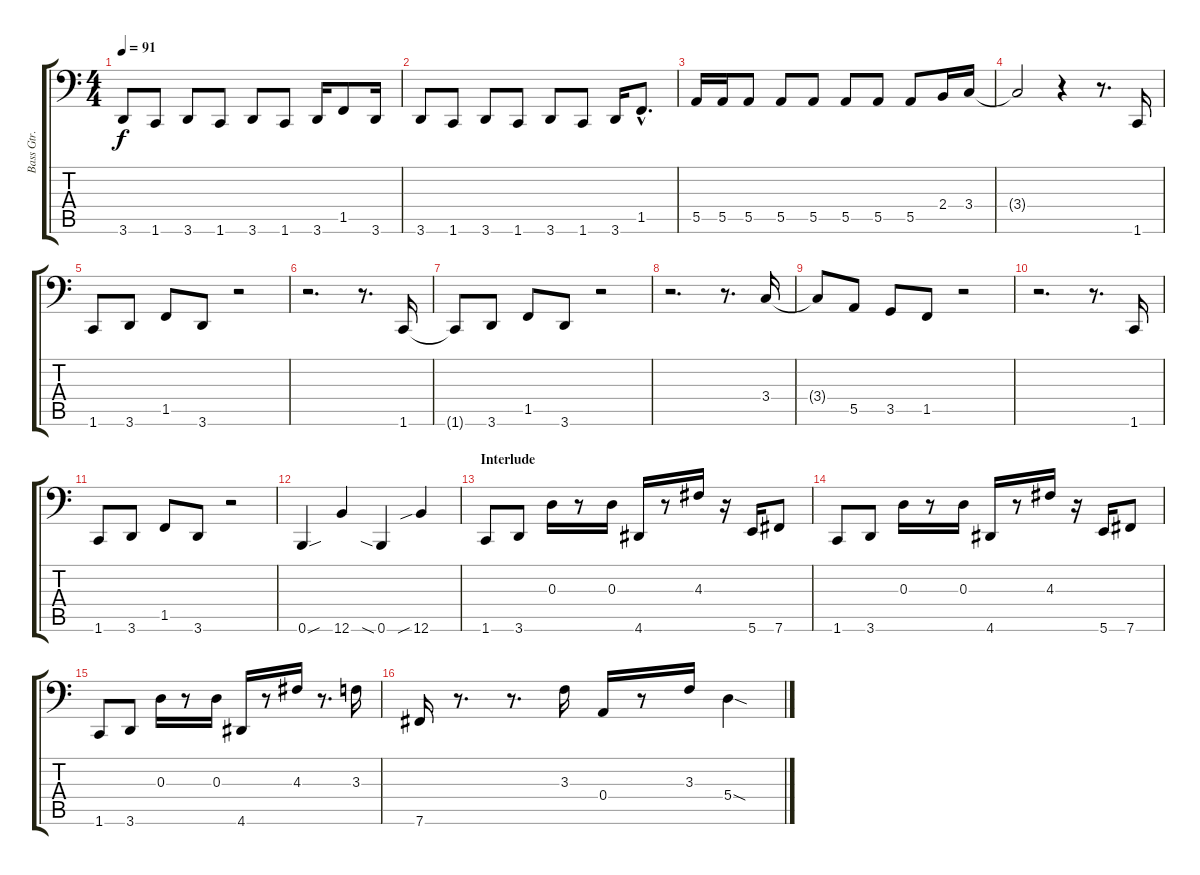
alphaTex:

\track ("Bass Gtr." "Bass Gtr.") {instrument electricbassfinger}
\staff {score tabs}
\tuning (C3 G2 D2 A1 E1 B0) {hide}
\ts (4 4)
\tempo 91
\clef f4
\ks c
3.6.8{dy f} 1.6.8 3.6.8 1.6.8 3.6.8 1.6.8 3.6.16 1.5.8 3.6.16 |
3.6.8 1.6.8 3.6.8 1.6.8 3.6.8 1.6.8 3.6.16 1.5{hac}.8{d} |
5.5.16 5.5.16 5.5.8 5.5.8 5.5.8 5.5.8 5.5.8 5.5.8 2.4.16 3.4.16 |
3.4{t}.2 r.4 r.8{d} 1.6.16 |
1.6.8 3.6.8 1.5.8 3.6.8 r.2 |
r.2{d} r.8{d} 1.6.16 |
1.6{t}.8 3.6.8 1.5.8 3.6.8 r.2 |
r.2{d} r.8{d} 3.4.16 |
3.4{t}.8 5.5.8 3.5.8 1.5.8 r.2 |
r.2{d} r.8{d} 1.6.16 |
1.6.8 3.6.8 1.5.8 3.6.8 r.2 |
0.6{sou}.4 12.6.4 0.6{sia}.4 12.6{sib}.4 |
\section ("" "Interlude")
1.6.8{instrument slapbass1} 3.6.8 0.3.16 r.8 0.3.16 4.6.16 r.8 4.3.16 r.16 5.6.16 7.6.8 |
1.6.8 3.6.8 0.3.16 r.8 0.3.16 4.6.16 r.8 4.3.16 r.16 5.6.16 7.6.8 |
1.6.8 3.6.8 0.3.16 r.8 0.3.16 4.6.16 r.8 4.3.16 r.8{d} 3.3.16 |
7.6.16 r.8{d} r.8{d} 3.3.16 0.4.16 r.8 3.3.16 5.4{sod}.4
